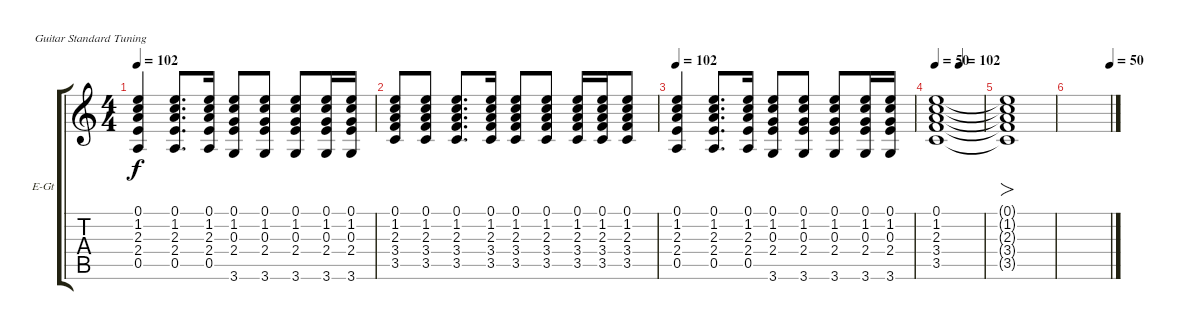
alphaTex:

\defaultSystemsLayout 4
\bracketExtendMode groupsimilarinstruments
\firstSystemTrackNameOrientation horizontal
\otherSystemsTrackNameOrientation horizontal
\track ("Elec. Rhythm (Page)" "E-Gt") {instrument distortionguitar}
\staff {score tabs}
\tuning (E4 B3 G3 D3 A2 E2)
\ts (4 4)
\tempo 102
\clef g2
\ks c
(0.5 2.4 2.3 1.2 0.1).4{dy f} (0.1 1.2 2.3 2.4 0.5).8{d} (0.1 1.2 2.3 2.4 0.5).16 (0.1 1.2 0.3 2.4 3.6).8 (0.1 1.2 0.3 2.4 3.6).8 (0.1 1.2 0.3 2.4 3.6).8 (0.1 1.2 0.3 2.4 3.6).16 (0.1 1.2 0.3 2.4 3.6).16 |
(0.1 1.2 2.3 3.4 3.5).8 (0.1 1.2 2.3 3.4 3.5).8 (0.1 1.2 2.3 3.4 3.5).8{d} (0.1 1.2 2.3 3.4 3.5).16 (0.1 1.2 2.3 3.4 3.5).8 (0.1 1.2 2.3 3.4 3.5).8 (0.1 1.2 2.3 3.4 3.5).16 (0.1 1.2 2.3 3.4 3.5).16 (0.1 1.2 2.3 3.4 3.5).8 |
\tempo 102
(0.5 2.4 2.3 1.2 0.1).4 (0.1 1.2 2.3 2.4 0.5).8{d} (0.1 1.2 2.3 2.4 0.5).16 (0.1 1.2 0.3 2.4 3.6).8 (0.1 1.2 0.3 2.4 3.6).8 (0.1 1.2 0.3 2.4 3.6).8 (0.1 1.2 0.3 2.4 3.6).16 (0.1 1.2 0.3 2.4 3.6).16 |
\tempo 50
\tempo (102 0.5)
(0.1 1.2 2.3 3.4 3.5).1 |
(0.1{t} 1.2{t} 2.3{t} 3.4{t} 3.5{t}).1{fo} |
\tempo (50 1)
